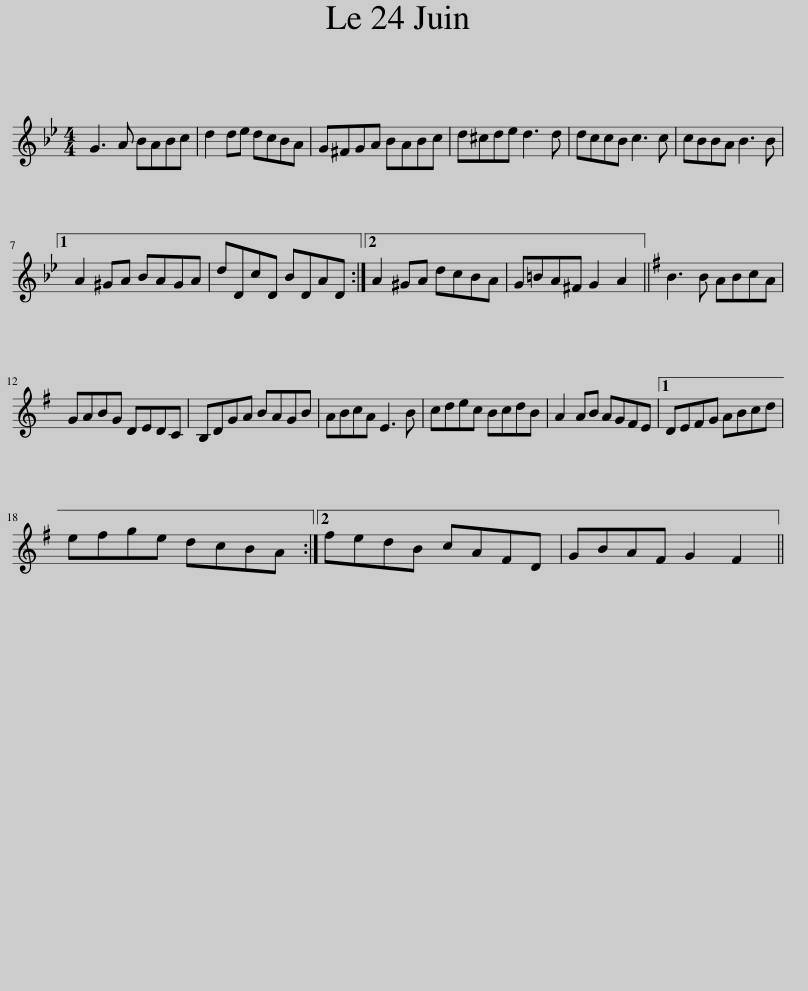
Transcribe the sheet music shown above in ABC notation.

X:1
L:1/8
M:4/4
I:linebreak $
K:Gmin
V:1 treble
V:1
 G3 A BABc | d2 de dcBA | G^FGA BABc | d^cde d3 d | dccB c3 c | %5
 cBBA B3 B |1$ A2 ^GA BAGA | dDcD BDAD :|2 A2 ^GA dcBA | G=BA^F G2 A2 || %10
[K:G] B3 B ABcA |$ GABG DEDC | B,DGA BAGB | ABcA E3 B | cdec BcdB | %15
 A2 AB AGFE |1 DEFG ABcd |$ efge dcBA :|2 fedB cAFD | GBAF G2 F2 || %20
